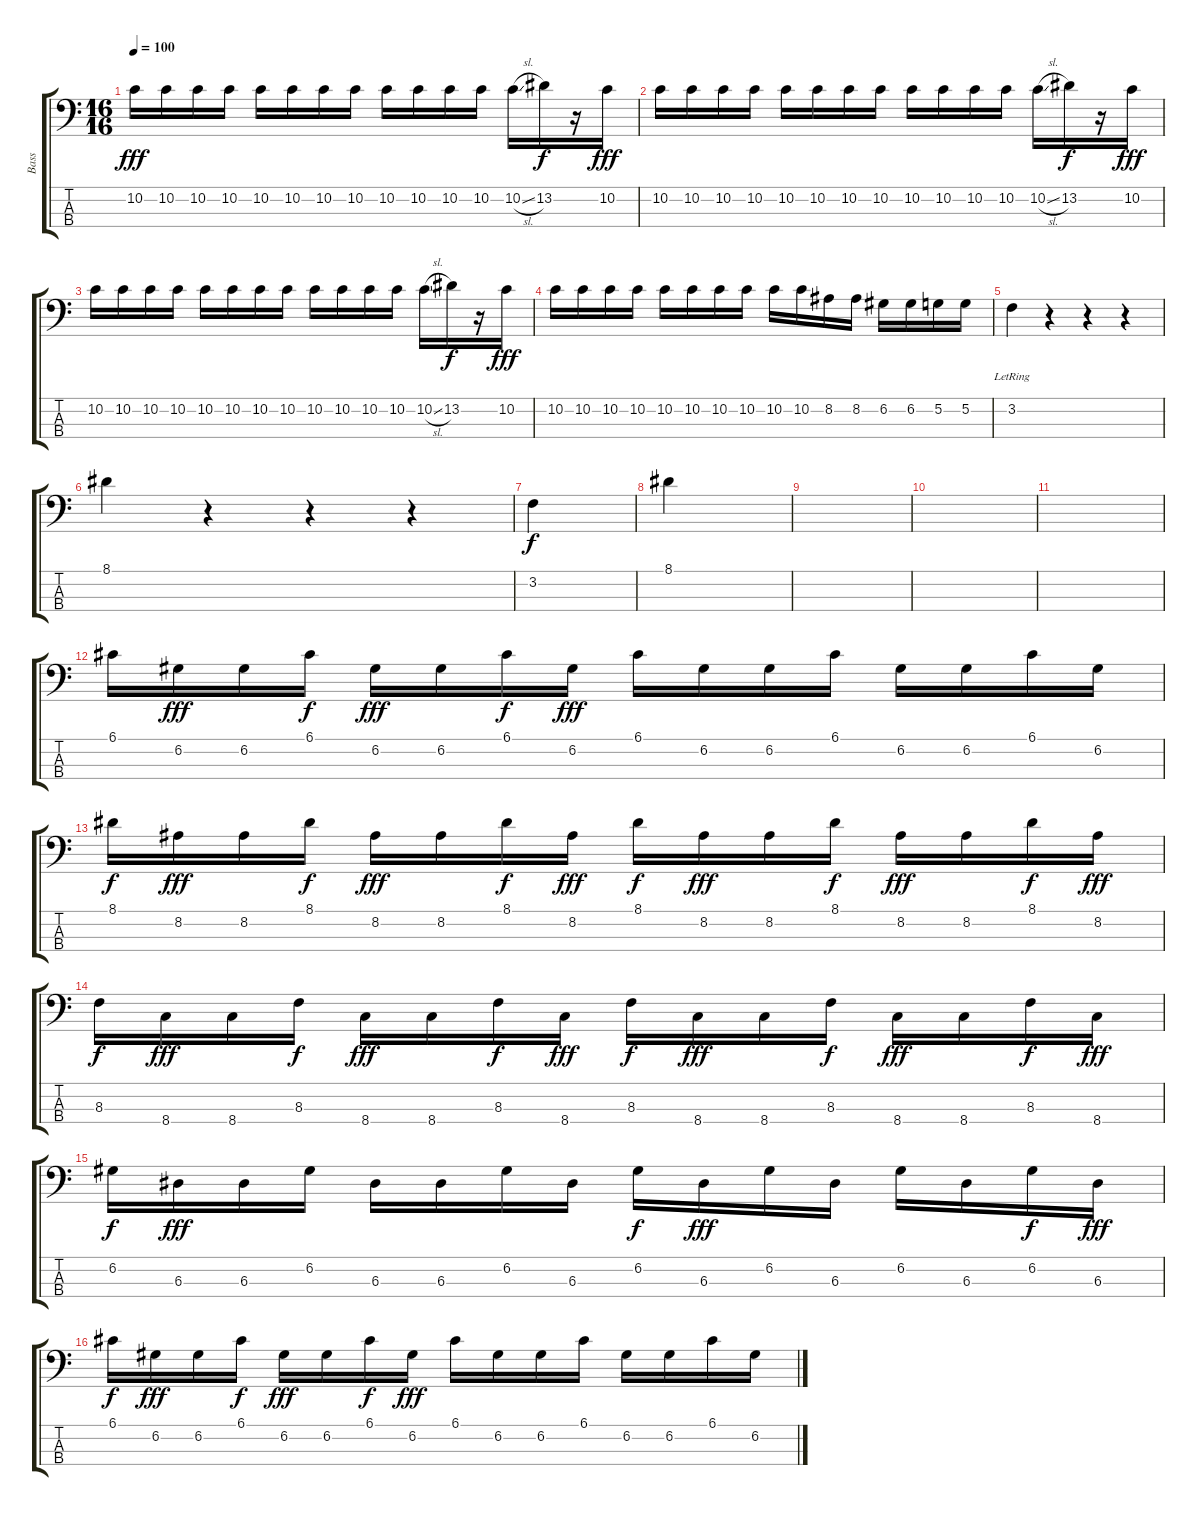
\track ("Bass" "Bass") {instrument electricbasspick}
\staff {score tabs}
\tuning (G2 D2 A1 E1) {hide}
\ts (16 16)
\tempo 100
\clef f4
\ks aminor
10.2.16{dy fff} 10.2.16 10.2.16 10.2.16 10.2.16 10.2.16 10.2.16 10.2.16 10.2.16 10.2.16 10.2.16 10.2.16 10.2{sl}.16 13.2.16{dy f} r.16 10.2.16{dy fff} |
10.2.16 10.2.16 10.2.16 10.2.16 10.2.16 10.2.16 10.2.16 10.2.16 10.2.16 10.2.16 10.2.16 10.2.16 10.2{sl}.16 13.2.16{dy f} r.16 10.2.16{dy fff} |
10.2.16 10.2.16 10.2.16 10.2.16 10.2.16 10.2.16 10.2.16 10.2.16 10.2.16 10.2.16 10.2.16 10.2.16 10.2{sl}.16 13.2.16{dy f} r.16 10.2.16{dy fff} |
10.2.16 10.2.16 10.2.16 10.2.16 10.2.16 10.2.16 10.2.16 10.2.16 10.2.16 10.2.16 8.2.16 8.2.16 6.2.16 6.2.16 5.2.16 5.2.16 |
3.2{lr}.4 r.4 r.4 r.4 |
8.1.4 r.4 r.4 r.4 |
3.2.4{dy f} |
8.1.4 |
|
|
|
6.1.16 6.2.16{dy fff} 6.2.16 6.1.16{dy f} 6.2.16{dy fff} 6.2.16 6.1.16{dy f} 6.2.16{dy fff} 6.1.16 6.2.16 6.2.16 6.1.16 6.2.16 6.2.16 6.1.16 6.2.16 |
8.1.16{dy f} 8.2.16{dy fff} 8.2.16 8.1.16{dy f} 8.2.16{dy fff} 8.2.16 8.1.16{dy f} 8.2.16{dy fff} 8.1.16{dy f} 8.2.16{dy fff} 8.2.16 8.1.16{dy f} 8.2.16{dy fff} 8.2.16 8.1.16{dy f} 8.2.16{dy fff} |
8.3.16{dy f} 8.4.16{dy fff} 8.4.16 8.3.16{dy f} 8.4.16{dy fff} 8.4.16 8.3.16{dy f} 8.4.16{dy fff} 8.3.16{dy f} 8.4.16{dy fff} 8.4.16 8.3.16{dy f} 8.4.16{dy fff} 8.4.16 8.3.16{dy f} 8.4.16{dy fff} |
6.2.16{dy f} 6.3.16{dy fff} 6.3.16 6.2.16 6.3.16 6.3.16 6.2.16 6.3.16 6.2.16{dy f} 6.3.16{dy fff} 6.2.16 6.3.16 6.2.16 6.3.16 6.2.16{dy f} 6.3.16{dy fff} |
6.1.16{dy f} 6.2.16{dy fff} 6.2.16 6.1.16{dy f} 6.2.16{dy fff} 6.2.16 6.1.16{dy f} 6.2.16{dy fff} 6.1.16 6.2.16 6.2.16 6.1.16 6.2.16 6.2.16 6.1.16 6.2.16
